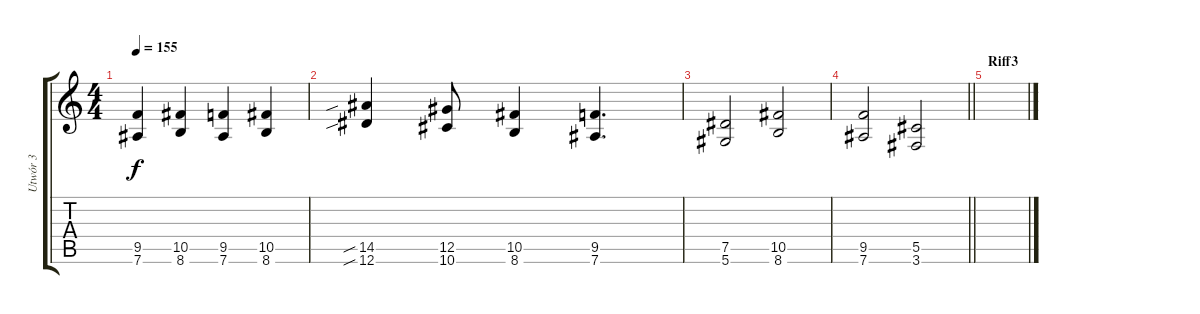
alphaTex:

\track ("Utwór 3" "Utwór 3") {instrument distortionguitar}
\staff {score tabs}
\tuning (Eb4 Bb3 Gb3 Db3 Ab2 Eb2) {hide}
\ts (4 4)
\tempo 155
\clef g2
\ks c
(9.5 7.6).4{dy f} (10.5 8.6).4 (9.5 7.6).4 (10.5 8.6).4 |
(14.5{sib} 12.6{sib}).4 (12.5 10.6).8 (10.5 8.6).4 (9.5 7.6).4{d} |
(7.5 5.6).2 (10.5 8.6).2 |
\barLineRight lightlight
(9.5 7.6).2 (5.5 3.6).2 |
\section ("" "Riff3")
